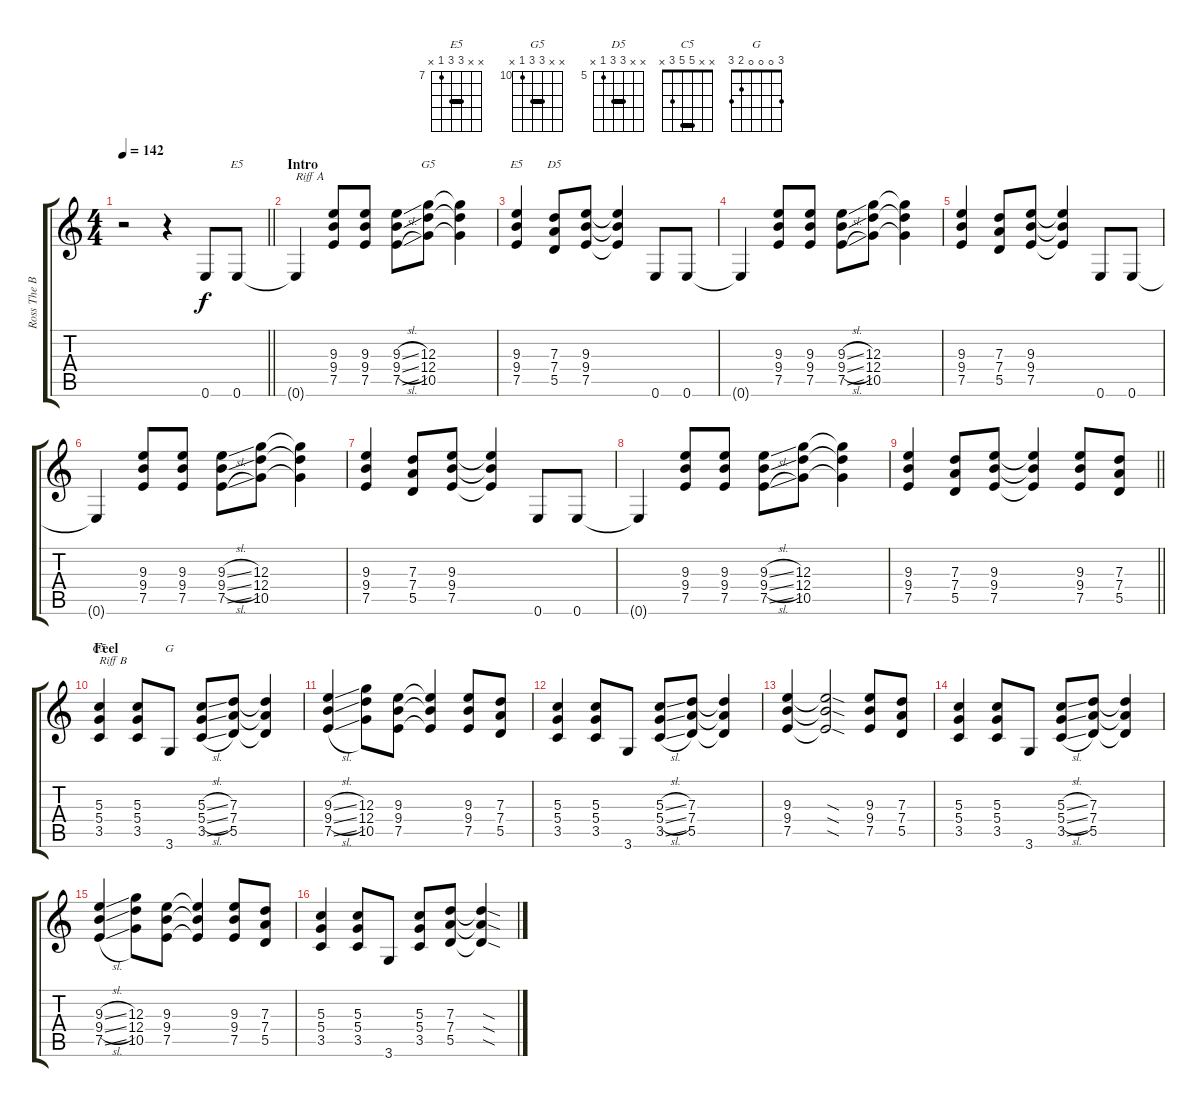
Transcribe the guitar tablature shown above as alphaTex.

\track ("Ross The Boss-Rhythm" "Ross The B") {instrument distortionguitar}
\staff {score tabs}
\tuning (E4 B3 G3 D3 A2 E2) {hide}
\chord ("E5" x x x 2 2 0) {barre 2}
\chord ("G5" x x 12 12 10 x) {firstfret 10 barre 12}
\chord ("E5" x x 9 9 7 x) {firstfret 7 barre 9}
\chord ("D5" x x 7 7 5 x) {firstfret 5 barre 7}
\chord ("C5" x x 5 5 3 x) {barre 5}
\chord ("G" 3 0 0 0 2 3)
\ts (4 4)
\tempo 142
\clef g2
\barLineRight lightlight
\ks c
r.2{dy f instrument distortionguitar} r.4 0.6.8 0.6.8{ch "E5"} |
\section ("" "Intro")
0.6{t}.4{txt "Riff A"} (9.3 9.4 7.5).8 (9.3 9.4 7.5).8 (9.3{sl} 9.4{sl} 7.5{sl}).8 (12.3 12.4 10.5).8{ch "G5"} (12.3{t} 12.4{t} 10.5{t}).4 |
(9.3 9.4 7.5).4{ch "E5"} (7.3 7.4 5.5).8{ch "D5"} (9.3 9.4 7.5).8 (9.3{t} 9.4{t} 7.5{t}).4 0.6.8 0.6.8 |
0.6{t}.4 (9.3 9.4 7.5).8 (9.3 9.4 7.5).8 (9.3{sl} 9.4{sl} 7.5{sl}).8 (12.3 12.4 10.5).8 (12.3{t} 12.4{t} 10.5{t}).4 |
(9.3 9.4 7.5).4 (7.3 7.4 5.5).8 (9.3 9.4 7.5).8 (9.3{t} 9.4{t} 7.5{t}).4 0.6.8 0.6.8 |
0.6{t}.4 (9.3 9.4 7.5).8 (9.3 9.4 7.5).8 (9.3{sl} 9.4{sl} 7.5{sl}).8 (12.3 12.4 10.5).8 (12.3{t} 12.4{t} 10.5{t}).4 |
(9.3 9.4 7.5).4 (7.3 7.4 5.5).8 (9.3 9.4 7.5).8 (9.3{t} 9.4{t} 7.5{t}).4 0.6.8 0.6.8 |
0.6{t}.4 (9.3 9.4 7.5).8 (9.3 9.4 7.5).8 (9.3{sl} 9.4{sl} 7.5{sl}).8 (12.3 12.4 10.5).8 (12.3{t} 12.4{t} 10.5{t}).4 |
\barLineRight lightlight
(9.3 9.4 7.5).4 (7.3 7.4 5.5).8 (9.3 9.4 7.5).8 (9.3{t} 9.4{t} 7.5{t}).4 (9.3 9.4 7.5).8 (7.3 7.4 5.5).8 |
\section ("" "Feel")
(5.3 5.4 3.5).4{ch "C5" txt "Riff B"} (5.3 5.4 3.5).8 3.6.8{ch "G"} (5.3{sl} 5.4{sl} 3.5{sl}).8 (7.3 7.4 5.5).8 (7.3{t} 7.4{t} 5.5{t}).4 |
(9.3{sl} 9.4{sl} 7.5{sl}).4 (12.3 12.4 10.5).8 (9.3 9.4 7.5).8 (9.3{t} 9.4{t} 7.5{t}).4 (9.3 9.4 7.5).8 (7.3 7.4 5.5).8 |
(5.3 5.4 3.5).4 (5.3 5.4 3.5).8 3.6.8 (5.3{sl} 5.4{sl} 3.5{sl}).8 (7.3 7.4 5.5).8 (7.3{t} 7.4{t} 5.5{t}).4 |
(9.3 9.4 7.5).4 (9.3{sod t} 9.4{sod t} 7.5{sod t}).2 (9.3 9.4 7.5).8 (7.3 7.4 5.5).8 |
(5.3 5.4 3.5).4 (5.3 5.4 3.5).8 3.6.8 (5.3{sl} 5.4{sl} 3.5{sl}).8 (7.3 7.4 5.5).8 (7.3{t} 7.4{t} 5.5{t}).4 |
(9.3{sl} 9.4{sl} 7.5{sl}).4 (12.3 12.4 10.5).8 (9.3 9.4 7.5).8 (9.3{t} 9.4{t} 7.5{t}).4 (9.3 9.4 7.5).8 (7.3 7.4 5.5).8 |
(5.3 5.4 3.5).4 (5.3 5.4 3.5).8 3.6.8 (5.3 5.4 3.5).8 (7.3 7.4 5.5).8 (7.3{sod t} 7.4{sod t} 5.5{sod t}).4
